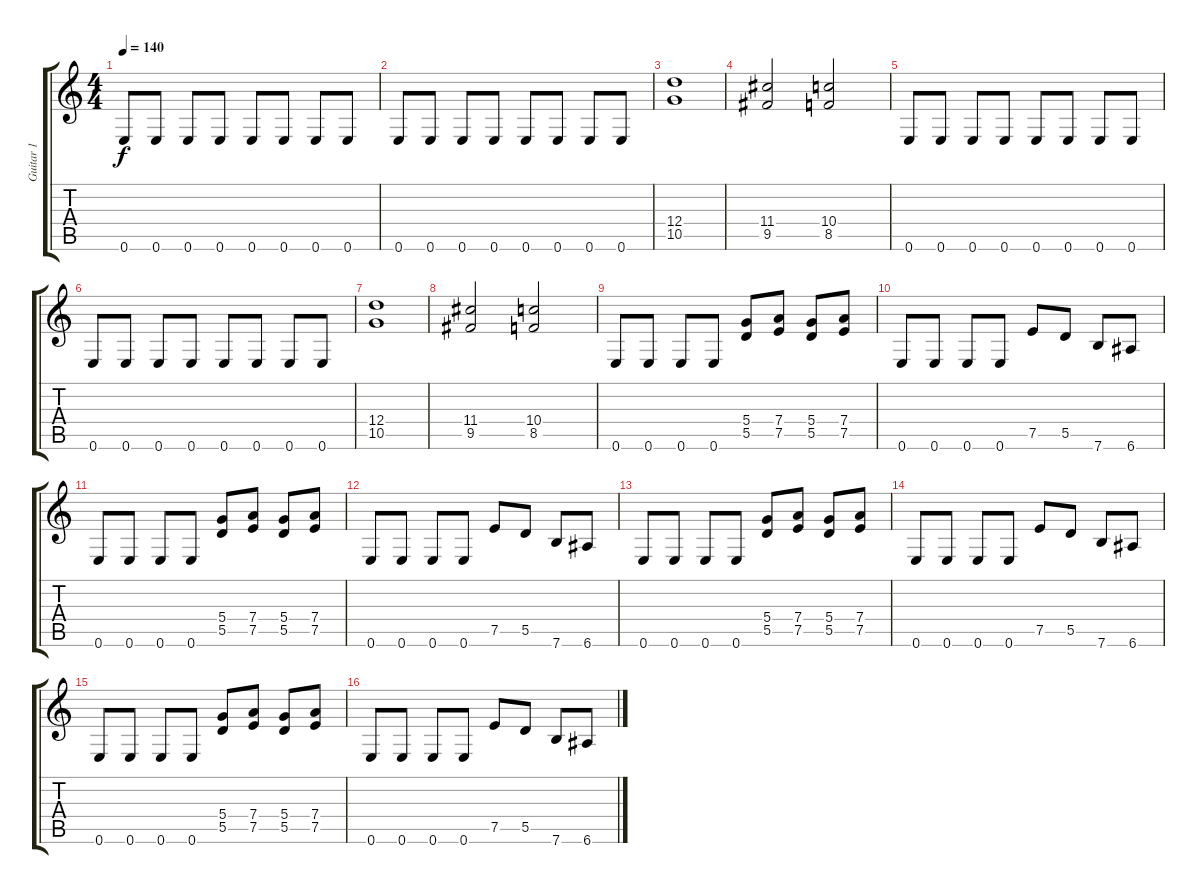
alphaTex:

\track ("Guitar 1" "Guitar 1") {instrument overdrivenguitar}
\staff {score tabs}
\tuning (E4 B3 G3 D3 A2 E2) {hide}
\ts (4 4)
\tempo 140
\clef g2
\ks c
0.6.8{dy f} 0.6.8 0.6.8 0.6.8 0.6.8 0.6.8 0.6.8 0.6.8 |
0.6.8 0.6.8 0.6.8 0.6.8 0.6.8 0.6.8 0.6.8 0.6.8 |
(12.4 10.5).1 |
(11.4 9.5).2 (10.4 8.5).2 |
0.6.8 0.6.8 0.6.8 0.6.8 0.6.8 0.6.8 0.6.8 0.6.8 |
0.6.8 0.6.8 0.6.8 0.6.8 0.6.8 0.6.8 0.6.8 0.6.8 |
(12.4 10.5).1 |
(11.4 9.5).2 (10.4 8.5).2 |
0.6.8 0.6.8 0.6.8 0.6.8 (5.4 5.5).8 (7.4 7.5).8 (5.4 5.5).8 (7.4 7.5).8 |
0.6.8 0.6.8 0.6.8 0.6.8 7.5.8 5.5.8 7.6.8 6.6.8 |
0.6.8 0.6.8 0.6.8 0.6.8 (5.4 5.5).8 (7.4 7.5).8 (5.4 5.5).8 (7.4 7.5).8 |
0.6.8 0.6.8 0.6.8 0.6.8 7.5.8 5.5.8 7.6.8 6.6.8 |
0.6.8 0.6.8 0.6.8 0.6.8 (5.4 5.5).8 (7.4 7.5).8 (5.4 5.5).8 (7.4 7.5).8 |
0.6.8 0.6.8 0.6.8 0.6.8 7.5.8 5.5.8 7.6.8 6.6.8 |
0.6.8 0.6.8 0.6.8 0.6.8 (5.4 5.5).8 (7.4 7.5).8 (5.4 5.5).8 (7.4 7.5).8 |
0.6.8 0.6.8 0.6.8 0.6.8 7.5.8 5.5.8 7.6.8 6.6.8
